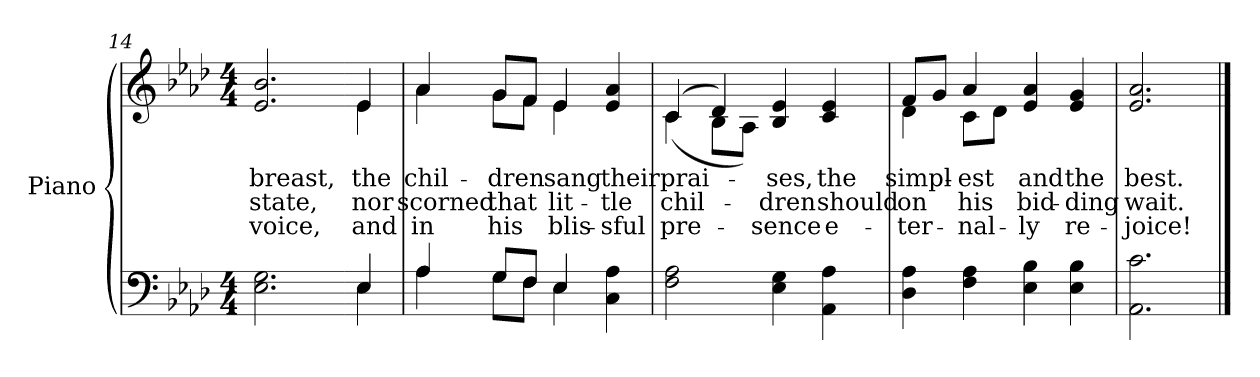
**kern	**kern	**text	**text	**text
*part2	*part1	*part1	*part1	*part1
*staff2	*staff1	*staff1	*staff1	*staff1
*I"Piano	*I"Piano	*	*	*
*I'Pno.	*I'Pno.	*	*	*
*clefF4	*clefG2	*	*	*
*k[b-e-a-d-]	*k[b-e-a-d-]	*	*	*
*A-:	*A-:	*	*	*
*M4/4	*M4/4	*	*	*
=14	=14	=14	=14	=14
!	!	!LO:LY:b:color=#000000	!LO:LY:b:color=#000000	!LO:LY:b:color=#000000
2.E-i\ 2.Gi	2.e-i/ 2.b-i	breast,	state,	voice,
=15-	=15-	=15-	=15-	=15-
*^	*	*	*	*
!	!	!	!LO:LY:b:color=#000000	!LO:LY:b:color=#000000	!LO:LY:b:color=#000000
*	*	*^	*	*	*
4E-i/	4E-i\	4e-i/	4e-i\	the	nor	and
!!LO:LB:g=z	!!
=16	=16	=16	=16	=16	=16	=16
!	!	!	!	!LO:LY:b:color=#000000	!LO:LY:b:color=#000000	!LO:LY:b:color=#000000
4A-i/	4A-i\	4a-i/	4a-i\	chil-	scorned	in
!	!	!	!	!LO:LY:b:color=#000000	!LO:LY:b:color=#000000	!LO:LY:b:color=#000000
8Gi/L	8Gi\L	8gi/L	8gi\L	-dren	that	his
8Fi/J	8Fi\J	8fi/J	8fi\J	.	.	.
!	!	!	!	!LO:LY:b:color=#000000	!LO:LY:b:color=#000000	!LO:LY:b:color=#000000
4E-i/	4E-i\	4e-i/	4e-i\	sang	lit-	blis-
!	!	!	!	!LO:LY:b:color=#000000	!LO:LY:b:color=#000000	!LO:LY:b:color=#000000
4Ci\ 4A-i	4ryy	4e-i/ 4a-i	4ryy	their	-tle	-sful
*v	*v	*	*	*	*	*
=17	=17	=17	=17	=17	=17
*^	*	*	*	*	*
!	!	!	!	!LO:LY:b:color=#000000	!LO:LY:b:color=#000000	!LO:LY:b:color=#000000
*v	*v	*	*	*	*	*
2Fi\ 2A-i	(4ci/	(4ci\	prai-	chil-	pre-
.	4d-i/)	8B-i\L	.	.	.
.	.	8A-i\J)	.	.	.
!	!	!	!LO:LY:b:color=#000000	!LO:LY:b:color=#000000	!LO:LY:b:color=#000000
4E-i\ 4Gi	4B-i/ 4e-i	2ryy	-ses,	-dren	-sence
!	!	!	!LO:LY:b:color=#000000	!LO:LY:b:color=#000000	!LO:LY:b:color=#000000
4AA-i\ 4A-i	4ci/ 4e-i	.	the	should	e-
=18	=18	=18	=18	=18	=18
!	!	!	!LO:LY:b:color=#000000	!LO:LY:b:color=#000000	!LO:LY:b:color=#000000
4D-i\ 4A-i	8fi/L	4d-i\	simpl-	on	-ter-
.	8gi/J	.	.	.	.
!	!	!	!LO:LY:b:color=#000000	!LO:LY:b:color=#000000	!LO:LY:b:color=#000000
4Fi\ 4A-i	4a-i/	8ci\L	-est	his	-nal-
.	.	8d-i\J	.	.	.
!	!	!	!LO:LY:b:color=#000000	!LO:LY:b:color=#000000	!LO:LY:b:color=#000000
4E-i\ 4B-i	4e-i/ 4a-i	2ryy	and	bid-	-ly
!	!	!	!LO:LY:b:color=#000000	!LO:LY:b:color=#000000	!LO:LY:b:color=#000000
4E-i\ 4B-i	4e-i/ 4gi	.	the	-ding	re-
*	*v	*v	*	*	*
=19	=19	=19	=19	=19
!	!	!LO:LY:b:color=#000000	!LO:LY:b:color=#000000	!LO:LY:b:color=#000000
2.AA-i\ 2.ci	2.e-i/ 2.a-i	best.	wait.	-joice!
==	==	==	==	==
*-	*-	*-	*-	*-
